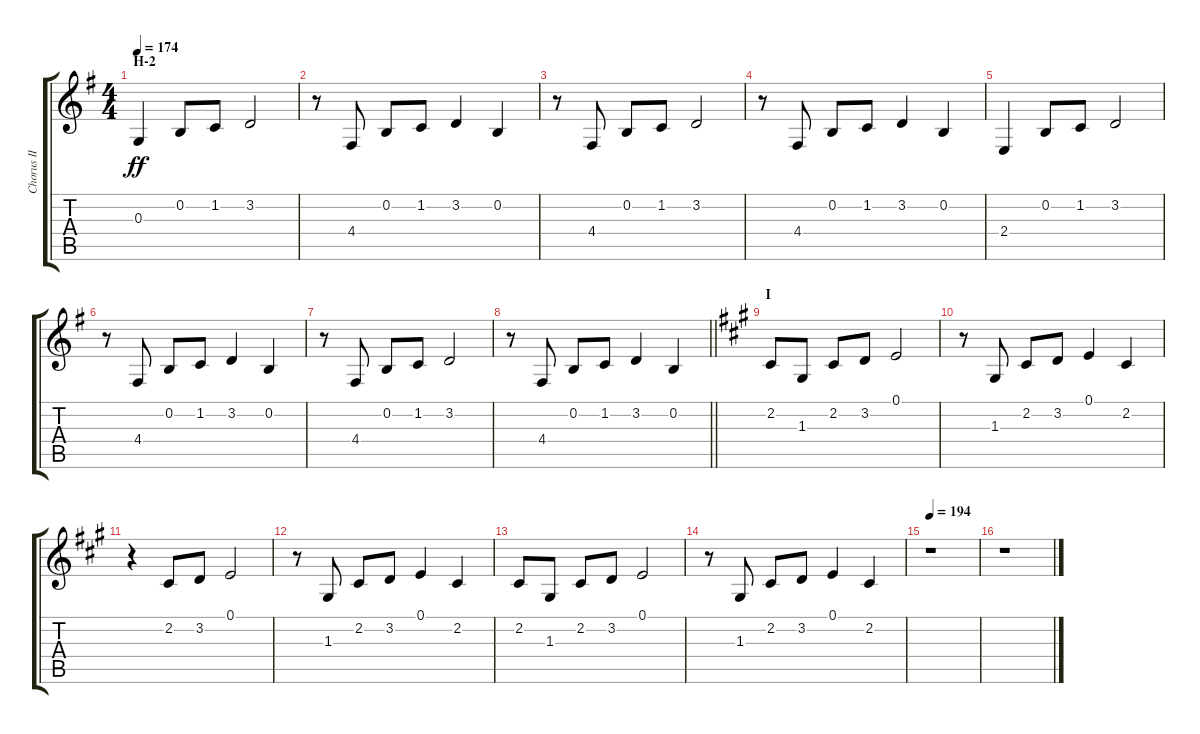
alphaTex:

\track ("Chorus II" "Chorus II") {instrument voiceoohs}
\staff {score tabs}
\tuning (E4 B3 G3 D3 A2 E2) {hide}
\ts (4 4)
\section ("" "H-2")
\tempo 174
\clef g2
\ks g
0.3.4{dy ff} 0.2.8 1.2.8 3.2.2 |
r.8 4.4.8 0.2.8 1.2.8 3.2.4 0.2.4 |
r.8 4.4.8 0.2.8 1.2.8 3.2.2 |
r.8 4.4.8 0.2.8 1.2.8 3.2.4 0.2.4 |
2.4.4 0.2.8 1.2.8 3.2.2 |
r.8 4.4.8 0.2.8 1.2.8 3.2.4 0.2.4 |
r.8 4.4.8 0.2.8 1.2.8 3.2.2 |
\barLineRight lightlight
r.8 4.4.8 0.2.8 1.2.8 3.2.4 0.2.4 |
\section ("" "I")
\ks a
2.2.8 1.3.8 2.2.8 3.2.8 0.1.2 |
r.8 1.3.8 2.2.8 3.2.8 0.1.4 2.2.4 |
r.4 2.2.8 3.2.8 0.1.2 |
r.8 1.3.8 2.2.8 3.2.8 0.1.4 2.2.4 |
2.2.8 1.3.8 2.2.8 3.2.8 0.1.2 |
r.8 1.3.8 2.2.8 3.2.8 0.1.4 2.2.4 |
\tempo 194
r.1 |
r.1
